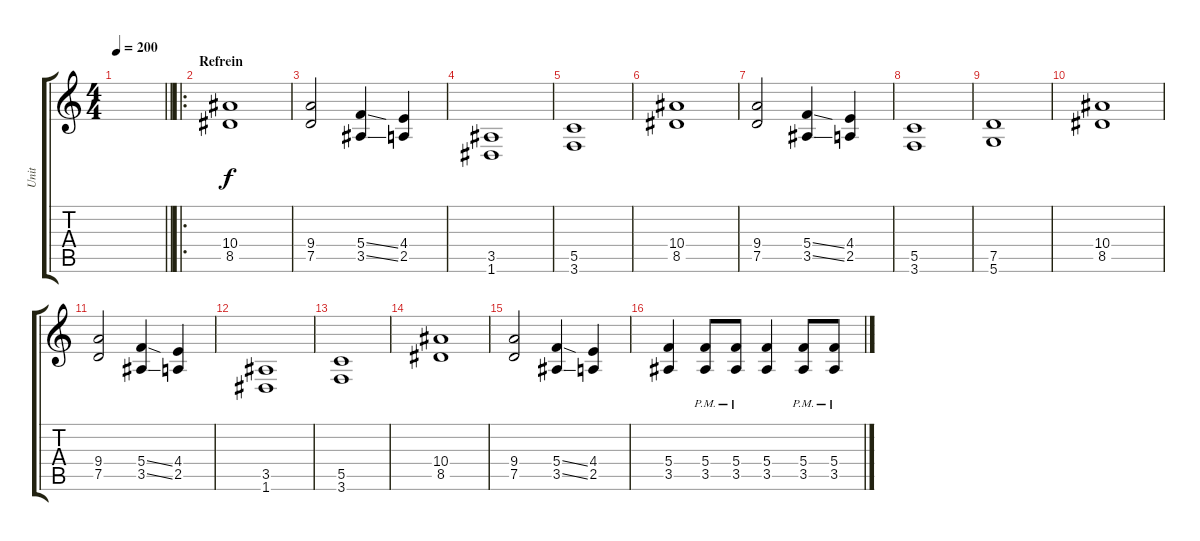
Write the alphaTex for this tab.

\track ("Unit" "Unit") {instrument overdrivenguitar}
\staff {score tabs}
\tuning (D4 A3 F3 C3 G2 D2) {hide}
\ts (4 4)
\tempo 200
\clef g2
\barLineRight lightlight
\ks c
|
\ro
\section ("" "Refrein")
(10.4 8.5).1 |
(9.4 7.5).2 (5.4{ss} 3.5{ss}).4 (4.4 2.5).4 |
(3.5 1.6).1 |
(5.5 3.6).1 |
(10.4 8.5).1 |
(9.4 7.5).2 (5.4{ss} 3.5{ss}).4 (4.4 2.5).4 |
(5.5 3.6).1 |
(7.5 5.6).1 |
(10.4 8.5).1 |
(9.4 7.5).2 (5.4{ss} 3.5{ss}).4 (4.4 2.5).4 |
(3.5 1.6).1 |
(5.5 3.6).1 |
(10.4 8.5).1 |
(9.4 7.5).2 (5.4{ss} 3.5{ss}).4 (4.4 2.5).4 |
(5.4 3.5).4 (5.4{pm} 3.5{pm}).8 (5.4{pm} 3.5{pm}).8 (5.4 3.5).4 (5.4{pm} 3.5{pm}).8 (5.4 3.5{pm}).8
